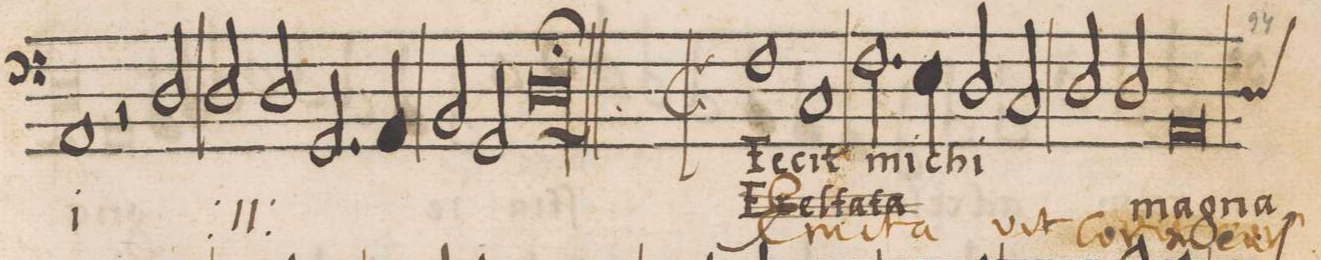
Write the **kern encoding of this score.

**kern	**text	**text
*I"BASSVS	*	*
*clefF4	*	*
*k[]	*	*
*met(C|)	*	*
*M2/1	*	*
1AA	-i	.
=59-	=59-	=59-
2r	.	.
*	*ij	*
2D/	fi-	.
2D/	-li-	.
2D/	-um	.
=60-	=60-	=60-
2.GG/	de-	.
4AA/	.	.
2BB-y/	.	.
2GG/	.	.
=61-	=61-	=61-
0D;;l	-i	.
*	*Xij	*
=62||	=62||	=62||
*M2/1	*	*
*met(C|)	*	*
1F	Fe-	E-
1C	-cit	-ru-
=63-	=63-	=63-
2.F\	mi-	-cta-
4E\	.	.
2D/	-chi	.
2C/	.	-vit
=64-	=64-	=64-
2D/	.	Cor
2D/	.	me-
*custos:D	*	*
0AA	ma-	-u(m)
=65-	=65-	=65-
*-	*-	*-
